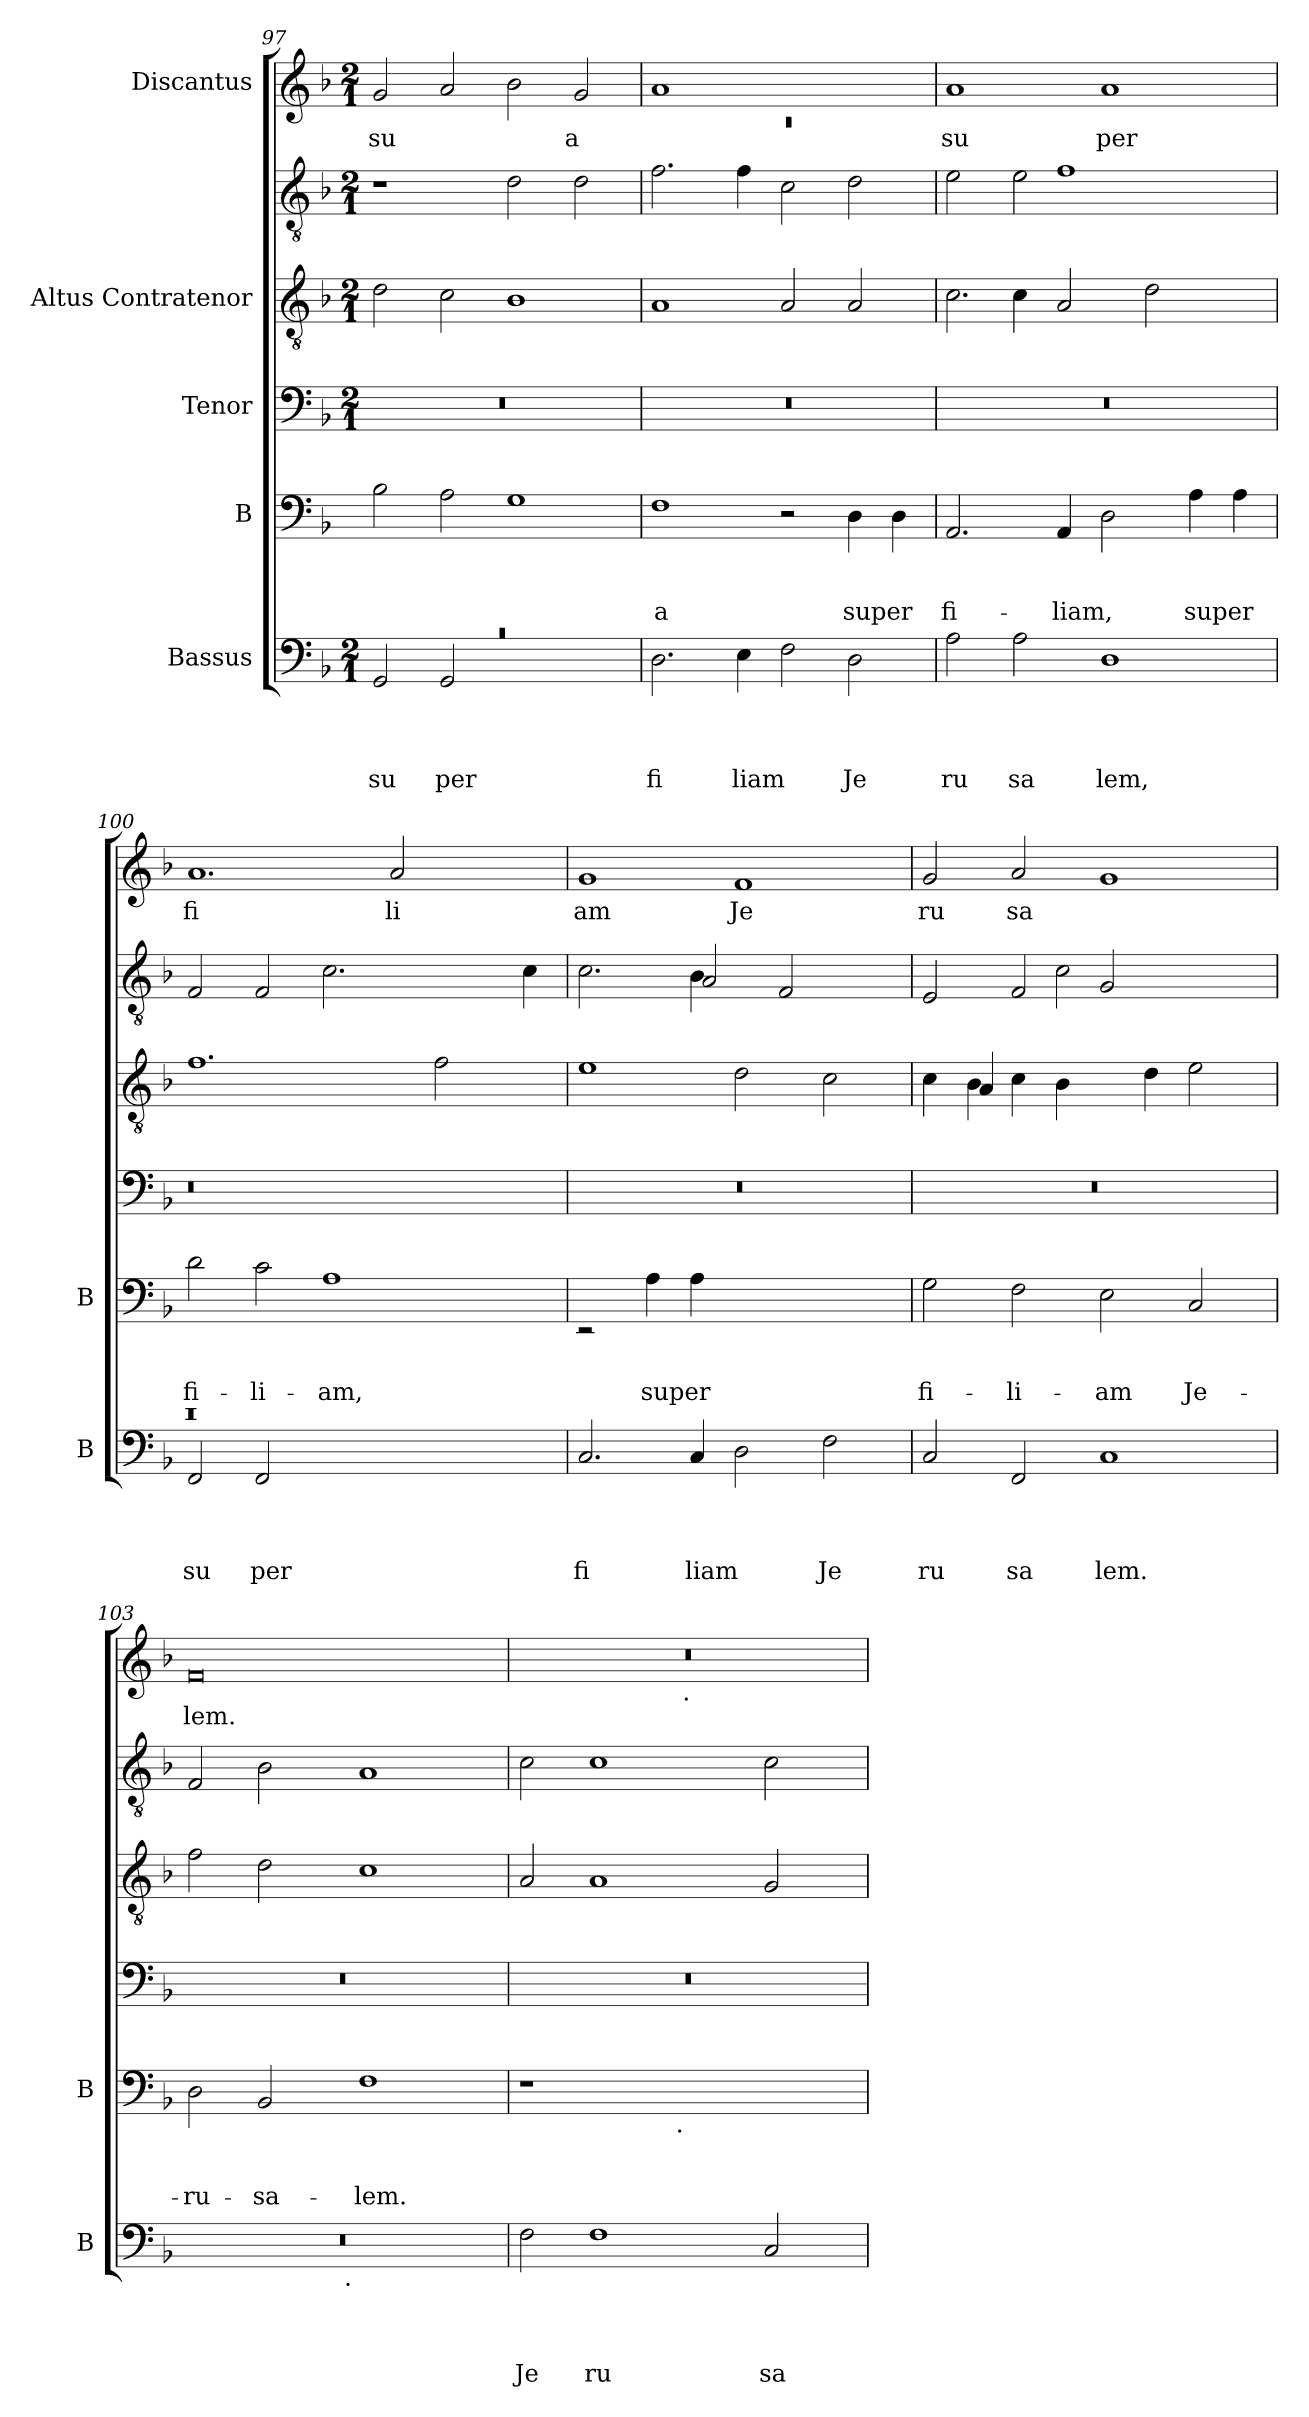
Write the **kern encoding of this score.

**kern	**text	**text	**text	**text	**kern	**text	**text	**text	**kern	**kern	**kern	**kern	**text
*part5	*part5	*part5	*part5	*part5	*part4	*part4	*part4	*part4	*part3	*part2	*part2	*part1	*part1
*staff6	*staff6	*staff6	*staff6	*staff6	*staff5	*staff5	*staff5	*staff5	*staff4	*staff3	*staff2	*staff1	*staff1
*I"Bassus	*	*	*	*	*I"B	*	*	*	*I"Tenor	*I"Altus Contratenor	*	*I"Discantus	*
*I'B	*	*	*	*	*I'B	*	*	*	*	*	*	*	*
!!LO:LB:g=z
*clefF4	*	*	*	*	*clefF4	*	*	*	*clefF4	*clefGv2	*clefGv2	*clefG2	*
*k[b-]	*	*	*	*	*k[b-]	*	*	*	*k[b-]	*k[b-]	*k[b-]	*k[b-]	*
*F:	*	*	*	*	*F:	*	*	*	*F:	*F:	*F:	*F:	*
*M2/1	*	*	*	*	*	*	*	*	*M2/1	*M2/1	*M2/1	*M2/1	*
=97	=97	=97	=97	=97	=97	=97	=97	=97	=97	=97	=97	=97	=97
!LO:N:vis=1	!	!	!	!LO:LY:b	!	!	!	!	!	!	!	!	!LO:LY:b
*^	*	*	*	*	*	*	*	*	*	*	*	*	*
0rc	2GG/	.	.	.	su	2B-\	.	.	.	0r	2d\	1r	2g/	su
!	!	!	!	!	!LO:LY:b	!	!	!	!	!	!	!	!	!
.	2GG/	.	.	.	per	2A\	.	.	.	.	2c\	.	2a/	.
.	1ryy	.	.	.	.	1G	.	.	.	.	1B-	2d\	2b-\	.
!	!	!	!	!	!	!	!	!	!	!	!	!	!	!LO:LY:b
.	.	.	.	.	.	.	.	.	.	.	.	2d\	2g/	a
*v	*v	*	*	*	*	*	*	*	*	*	*	*	*	*
=98	=98	=98	=98	=98	=98	=98	=98	=98	=98	=98	=98	=98	=98
*	*	*	*	*	*	*	*	*	*	*	*	*^	*
!	!	!	!	!LO:LY:b	!	!	!	!LO:LY:b	!	!	!	!	!LO:N:vis=1	!
2.D\	.	.	.	fi	1F	.	.	-a	0r	1A	2.f\	1a	0rc	.
!	!	!	!	!LO:LY:b	!	!	!	!	!	!	!	!	!	!
4E\	.	.	.	liam	.	.	.	.	.	.	4f\	.	.	.
2F\	.	.	.	.	2r	.	.	.	.	2A/	2c\	1ryy	.	.
!	!	!	!	!LO:LY:b	!	!	!	!LO:LY:b	!	!	!	!	!	!
2D\	.	.	.	Je	4D\	.	.	super	.	2A/	2d\	.	.	.
.	.	.	.	.	4D\	.	.	.	.	.	.	.	.	.
*	*	*	*	*	*	*	*	*	*	*	*	*v	*v	*
=99	=99	=99	=99	=99	=99	=99	=99	=99	=99	=99	=99	=99	=99
!	!	!	!	!LO:LY:b	!	!	!	!LO:LY:b	!	!	!	!	!LO:LY:b
*	*	*	*	*	*	*	*	*	*	*^	*^	*	*
2A\	.	.	.	ru	2.AA/	.	.	fi-	0r	2.c\	2ryy	2e\	2.ryy	1a	su
!	!	!	!	!LO:LY:b	!	!	!	!	!	!	!	!	!	!	!
2A\	.	.	.	sa	.	.	.	.	.	.	4c\	2e\	.	.	.
!	!	!	!	!	!	!	!	!LO:LY:b	!	!	!	!	!	!	!
.	.	.	.	.	4AA/	.	.	-liam,	.	4ryy	2A/	.	1f	.	.
!	!	!	!	!LO:LY:b	!	!	!	!	!	!	!	!	!	!	!LO:LY:b
1D	.	.	.	lem,	2D\	.	.	.	.	1ryy	.	4ryy	.	1a	per
.	.	.	.	.	.	.	.	.	.	.	2d\	2.ryy	.	.	.
!	!	!	!	!	!	!	!	!LO:LY:b	!	!	!	!	!	!	!
.	.	.	.	.	4A\	.	.	super	.	.	.	.	.	.	.
.	.	.	.	.	4A\	.	.	.	.	.	4ryy	.	4ryy	.	.
=100	=100	=100	=100	=100	=100	=100	=100	=100	=100	=100	=100	=100	=100	=100	=100
!LO:N:vis=1	!	!	!	!LO:LY:b	!	!	!	!LO:LY:b	!	!	!	!	!	!	!LO:LY:b
*	*	*	*	*	*	*	*	*	*	*v	*v	*	*	*	*
*^	*	*	*	*	*	*	*	*	*	*	*v	*v	*	*
0rc	2FF/	.	.	.	su	2d\	.	.	fi-	0r	1.f	2F/	1.a	fi
!	!	!	!	!	!LO:LY:b	!	!	!	!LO:LY:b	!	!	!	!	!
.	2FF/	.	.	.	per	2c\	.	.	-li-	.	.	2F/	.	.
!	!	!	!	!	!	!	!	!	!LO:LY:b	!	!	!	!	!
.	2ryy	.	.	.	.	1A	.	.	-am,	.	.	2.c\	.	.
!	!	!	!	!	!	!	!	!	!	!	!	!	!	!LO:LY:b
.	1ryy	.	.	.	.	.	.	.	.	.	4ryy	.	2a/	li
.	.	.	.	.	.	.	.	.	.	.	2f\	2ryy	.	.
2ryy	.	.	.	.	.	2ryy	.	.	.	2ryy	.	.	2ryy	.
.	.	.	.	.	.	.	.	.	.	.	4ryy	4c\	.	.
*v	*v	*	*	*	*	*	*	*	*	*	*	*	*	*
=101	=101	=101	=101	=101	=101	=101	=101	=101	=101	=101	=101	=101	=101
!	!	!	!	!LO:LY:b	!LO:N:vis=1	!	!	!	!	!	!	!	!LO:LY:b
*	*	*	*	*	*^	*	*	*	*	*	*^	*	*
2.C/	.	.	.	fi	0rc	2rEE	.	.	.	0r	1e	2.c\	2.ryy	1g	am
!	!	!	!	!	!	!	!	!	!LO:LY:b	!	!	!	!	!	!
.	.	.	.	.	.	4A\	.	.	super	.	.	.	.	.	.
!	!	!	!	!LO:LY:b	!	!	!	!	!	!	!	!	!	!	!
4C/	.	.	.	liam	.	4A\	.	.	.	.	.	4B-\	2A/	.	.
!	!	!	!	!	!	!	!	!	!	!	!	!	!	!	!LO:LY:b
2D\	.	.	.	.	.	1ryy	.	.	.	.	2d\	4ryy	.	1f	Je
.	.	.	.	.	.	.	.	.	.	.	.	2.ryy	2F/	.	.
!	!	!	!	!LO:LY:b	!	!	!	!	!	!	!	!	!	!	!
2F\	.	.	.	Je	.	.	.	.	.	.	2c\	.	.	.	.
.	.	.	.	.	.	.	.	.	.	.	.	.	4ryy	.	.
*	*	*	*	*	*v	*v	*	*	*	*	*	*	*	*	*
=102	=102	=102	=102	=102	=102	=102	=102	=102	=102	=102	=102	=102	=102	=102
!	!	!	!	!LO:LY:b	!	!	!	!LO:LY:b	!	!	!	!	!	!LO:LY:b
*	*	*	*	*	*	*	*	*	*	*^	*	*	*	*
2C/	.	.	.	ru	2G\	.	.	fi-	0r	4c\	4ryy	2E/	2.ryy	2g/	ru
.	.	.	.	.	.	.	.	.	.	4B-\	4A/	.	.	.	.
!	!	!	!	!LO:LY:b	!	!	!	!LO:LY:b	!	!	!	!	!	!	!LO:LY:b
2FF/	.	.	.	sa	2F\	.	.	-li-	.	4c\	4ryy	2F/	.	2a/	sa
.	.	.	.	.	.	.	.	.	.	2ryy	4B-\	.	2c\	.	.
!	!	!	!	!LO:LY:b	!	!	!	!LO:LY:b	!	!	!	!	!	!	!
1C	.	.	.	lem.	2E\	.	.	-am	.	.	1ryy	2G/	.	1g	.
.	.	.	.	.	.	.	.	.	.	4d\	.	.	2ryy	.	.
!	!	!	!	!	!	!	!	!LO:LY:b	!	!	!	!	!	!	!
.	.	.	.	.	2C/	.	.	Je-	.	2e\	.	2ryy	.	.	.
.	.	.	.	.	.	.	.	.	.	.	.	.	4ryy	.	.
*	*	*	*	*	*	*	*	*	*	*v	*v	*	*	*	*
=103	=103	=103	=103	=103	=103	=103	=103	=103	=103	=103	=103	=103	=103	=103
!	!	!	!	!	!	!	!	!LO:LY:b	!	!	!	!	!	!LO:LY:b
*^	*	*	*	*	*	*	*	*	*	*	*v	*v	*	*
0r	3%2ryy	.	.	.	.	2D\	.	.	-ru-	0r	2f\	2F/	0f	lem.
!	!	!	!	!	!	!	!	!	!LO:LY:b	!	!	!	!	!
.	.	.	.	.	.	2BB-/	.	.	-sa-	.	2d\	2B-\	.	.
.	6..ryy	.	.	.	.	.	.	.	.	.	.	.	.	.
!	!LO:TX:b:t=.	!	!	!	!	!	!	!	!	!	!	!	!	!
.	3%2ryy	.	.	.	.	.	.	.	.	.	.	.	.	.
!	!	!	!	!	!	!	!	!	!LO:LY:b	!	!	!	!	!
.	.	.	.	.	.	1F	.	.	-lem.	.	1c	1A	.	.
.	3ryy	.	.	.	.	.	.	.	.	.	.	.	.	.
.	24ryy	.	.	.	.	.	.	.	.	.	.	.	.	.
!!LO:PB:g=z
=104	=104	=104	=104	=104	=104	=104	=104	=104	=104	=104	=104	=104	=104	=104
!	!	!	!	!	!LO:LY:b	!	!	!	!	!	!	!	!	!
*v	*v	*	*	*	*	*^	*	*	*	*	*	*	*^	*
2F\	.	.	.	Je	1r	3%2ryy	.	.	.	0r	2A/	2c\	0r	2ryy	.
!	!	!	!	!LO:LY:b	!	!	!	!	!	!	!	!	!	!	!
1F	.	.	.	ru	.	.	.	.	.	.	1A	1c	.	4...ryy	.
.	.	.	.	.	.	6..ryy	.	.	.	.	.	.	.	.	.
!	!	!	!	!	!	!LO:TX:b:t=.	!	!	!	!	!	!	!	!	!
.	.	.	.	.	.	3%2ryy	.	.	.	.	.	.	.	.	.
!	!	!	!	!	!	!	!	!	!	!	!	!	!	!LO:TX:b:t=.	!
.	.	.	.	.	.	.	.	.	.	.	.	.	.	1ryy	.
.	.	.	.	.	1ryy	.	.	.	.	.	.	.	.	.	.
!	!	!	!	!LO:LY:b	!	!	!	!	!	!	!	!	!	!	!
2C/	.	.	.	sa	.	.	.	.	.	.	2G/	2c\	.	.	.
.	.	.	.	.	.	3ryy	.	.	.	.	.	.	.	.	.
.	.	.	.	.	.	24ryy	.	.	.	.	.	.	.	.	.
.	.	.	.	.	.	.	.	.	.	.	.	.	.	32ryy	.
*	*	*	*	*	*v	*v	*	*	*	*	*	*	*v	*v	*
=	=	=	=	=	=	=	=	=	=	=	=	=	=
*-	*-	*-	*-	*-	*-	*-	*-	*-	*-	*-	*-	*-	*-
